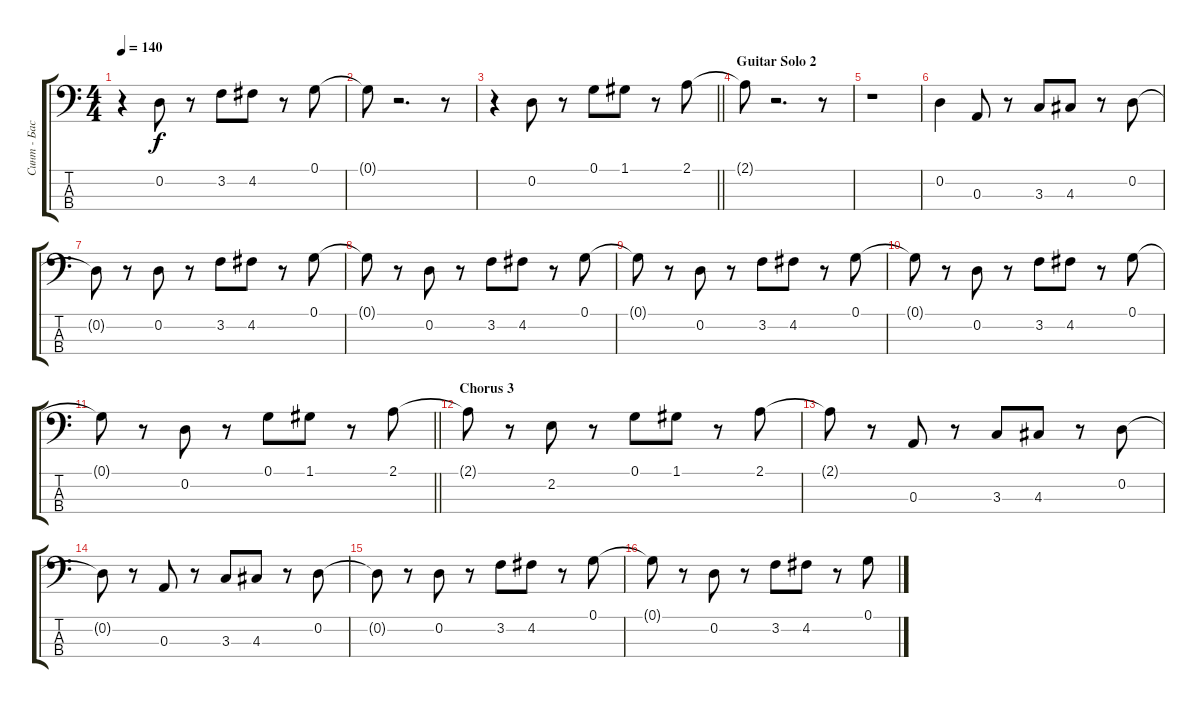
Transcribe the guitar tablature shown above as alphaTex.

\track ("Синт - Бас" "Синт - Бас") {instrument electricbassfinger}
\staff {score tabs}
\tuning (G2 D2 A1 E1) {hide}
\ts (4 4)
\tempo 140
\clef f4
\ks c
r.4{dy f} 0.2.8 r.8 3.2.8 4.2.8 r.8 0.1.8 |
0.1{t}.8 r.2{d} r.8 |
\barLineRight lightlight
r.4 0.2.8 r.8 0.1.8 1.1.8 r.8 2.1.8 |
\section ("" "Guitar Solo 2")
2.1{t}.8 r.2{d} r.8 |
r.1 |
0.2.4 0.3.8 r.8 3.3.8 4.3.8 r.8 0.2.8 |
0.2{t}.8 r.8 0.2.8 r.8 3.2.8 4.2.8 r.8 0.1.8 |
0.1{t}.8 r.8 0.2.8 r.8 3.2.8 4.2.8 r.8 0.1.8 |
0.1{t}.8 r.8 0.2.8 r.8 3.2.8 4.2.8 r.8 0.1.8 |
0.1{t}.8 r.8 0.2.8 r.8 3.2.8 4.2.8 r.8 0.1.8 |
\barLineRight lightlight
0.1{t}.8 r.8 0.2.8 r.8 0.1.8 1.1.8 r.8 2.1.8 |
\section ("" "Chorus 3")
2.1{t}.8 r.8 2.2.8 r.8 0.1.8 1.1.8 r.8 2.1.8 |
2.1{t}.8 r.8 0.3.8 r.8 3.3.8 4.3.8 r.8 0.2.8 |
0.2{t}.8 r.8 0.3.8 r.8 3.3.8 4.3.8 r.8 0.2.8 |
0.2{t}.8 r.8 0.2.8 r.8 3.2.8 4.2.8 r.8 0.1.8 |
0.1{t}.8 r.8 0.2.8 r.8 3.2.8 4.2.8 r.8 0.1.8
